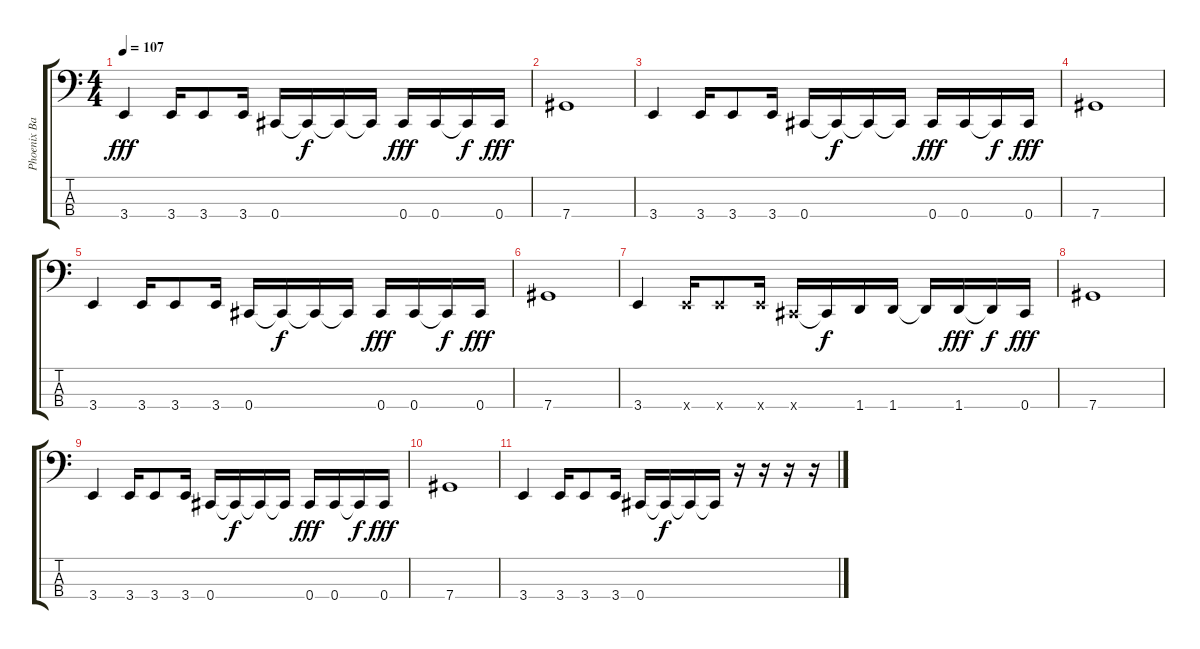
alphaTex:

\track ("Phoenix Bass2" "Phoenix Ba") {instrument electricbasspick}
\staff {score tabs}
\tuning (Gb2 Db2 Ab1 Db1) {hide}
\ts (4 4)
\tempo 107
\clef f4
\ks c
3.4.4{dy fff} 3.4.16 3.4.8 3.4.16 0.4.16 0.4{t}.16{dy f} 0.4{t}.16 0.4{t}.16 0.4.16{dy fff} 0.4.16 0.4{t}.16{dy f} 0.4.16{dy fff} |
7.4.1 |
3.4.4 3.4.16 3.4.8 3.4.16 0.4.16 0.4{t}.16{dy f} 0.4{t}.16 0.4{t}.16 0.4.16{dy fff} 0.4.16 0.4{t}.16{dy f} 0.4.16{dy fff} |
7.4.1 |
3.4.4 3.4.16 3.4.8 3.4.16 0.4.16 0.4{t}.16{dy f} 0.4{t}.16 0.4{t}.16 0.4.16{dy fff} 0.4.16 0.4{t}.16{dy f} 0.4.16{dy fff} |
7.4.1 |
3.4.4 3.4{x}.16 3.4{x}.8 3.4{x}.16 0.4{x}.16 0.4{t}.16{dy f} 1.4.16 1.4.16 1.4{t}.16 1.4.16{dy fff} 1.4{t}.16{dy f} 0.4.16{dy fff} |
7.4.1 |
3.4.4 3.4.16 3.4.8 3.4.16 0.4.16 0.4{t}.16{dy f} 0.4{t}.16 0.4{t}.16 0.4.16{dy fff} 0.4.16 0.4{t}.16{dy f} 0.4.16{dy fff} |
7.4.1 |
3.4.4 3.4.16 3.4.8 3.4.16 0.4.16 0.4{t}.16{dy f} 0.4{t}.16 0.4{t}.16 r.16 r.16 r.16 r.16
